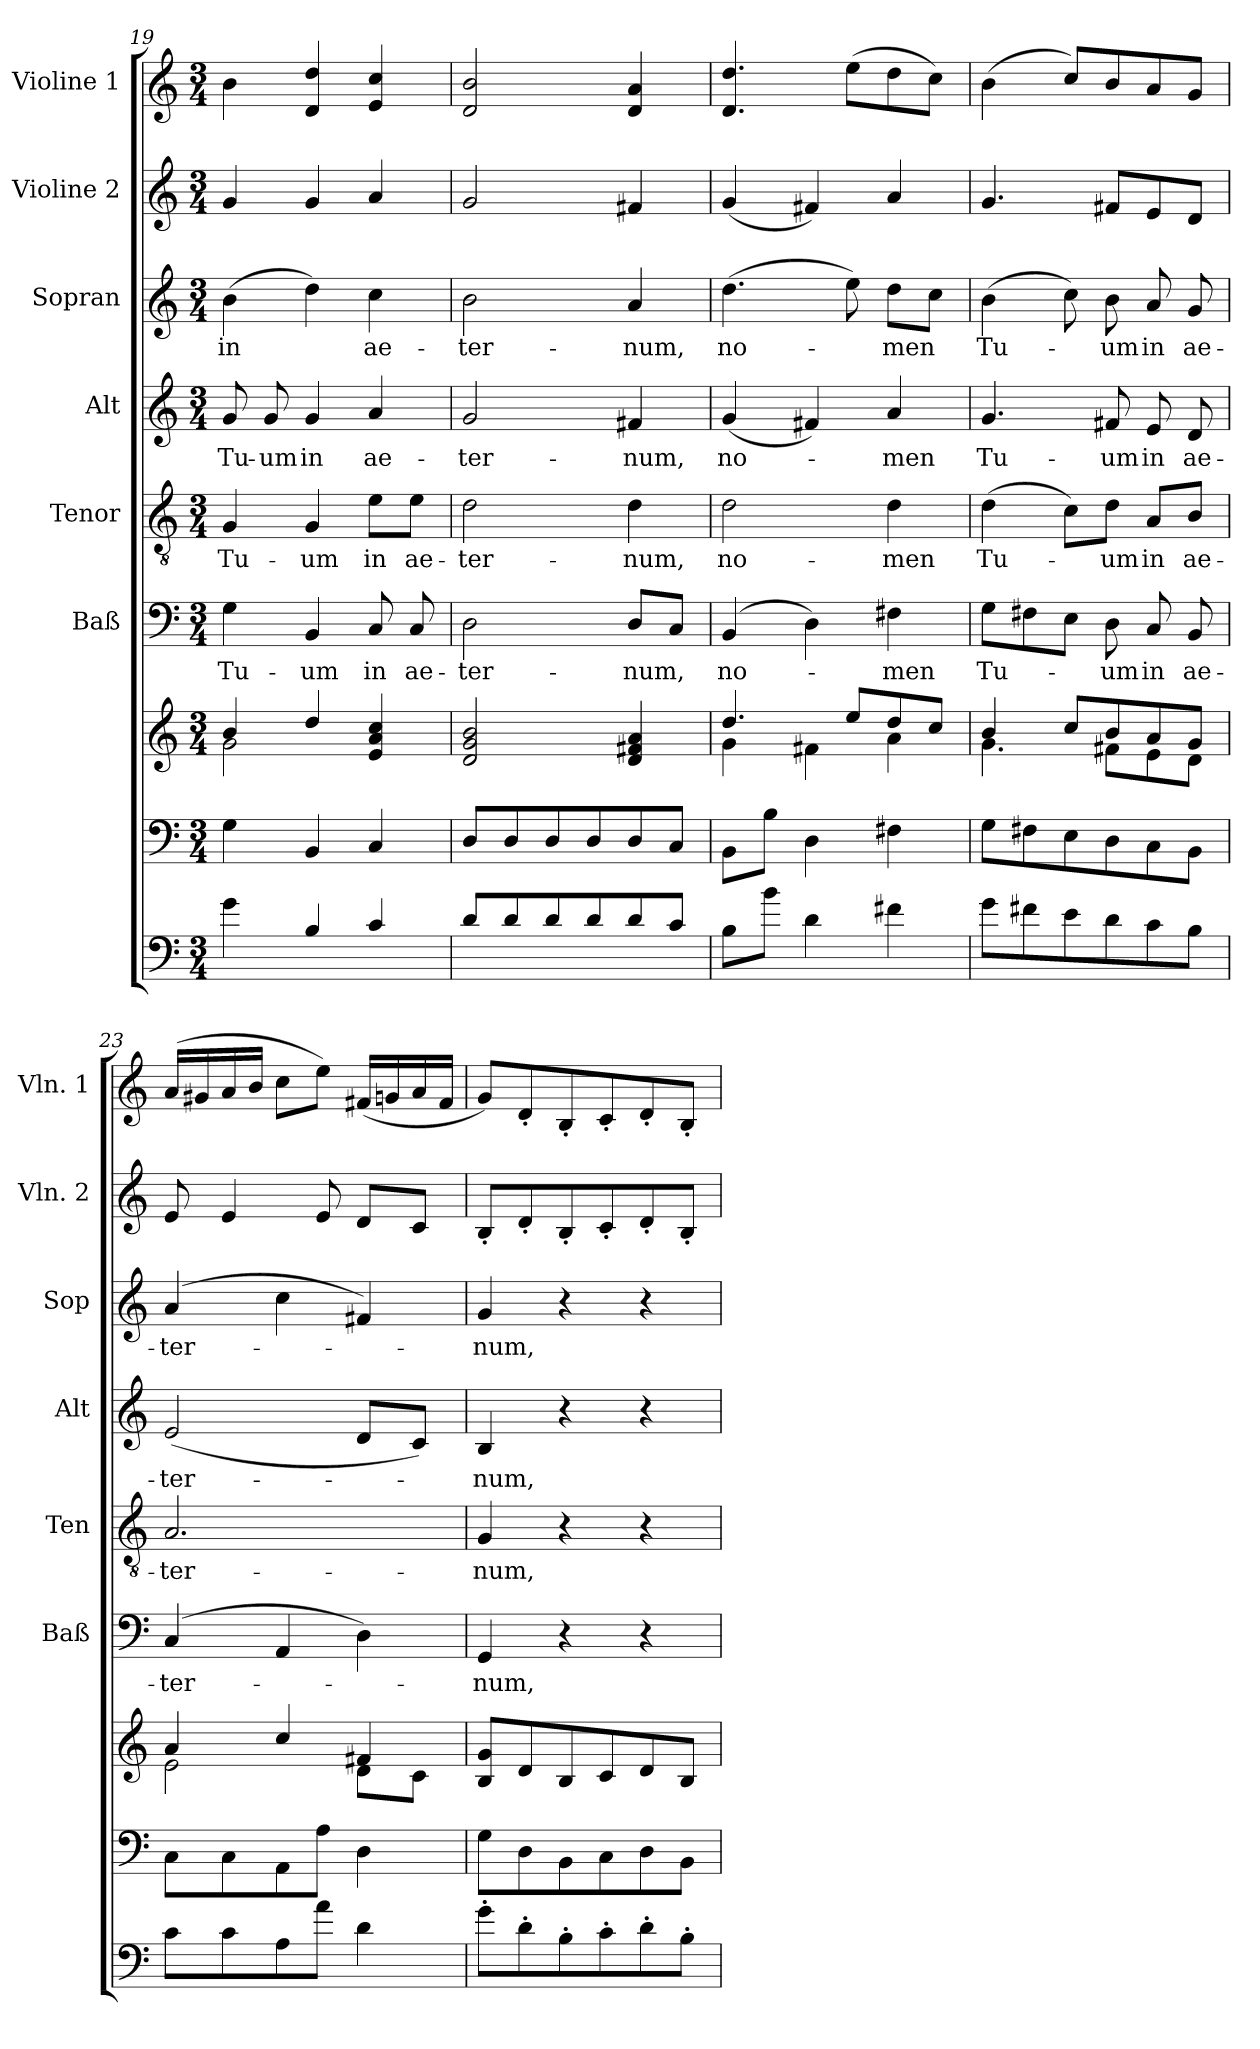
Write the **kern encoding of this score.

**kern	**kern	**kern	**kern	**text	**kern	**text	**kern	**text	**kern	**text	**kern	**kern
*part8	*part7	*part7	*part6	*part6	*part5	*part5	*part4	*part4	*part3	*part3	*part2	*part1
*staff9	*staff8	*staff7	*staff6	*staff6	*staff5	*staff5	*staff4	*staff4	*staff3	*staff3	*staff2	*staff1
*	*	*	*I"Baß	*	*I"Tenor	*	*I"Alt	*	*I"Sopran	*	*I"Violine 2	*I"Violine 1
*	*	*	*I'Baß	*	*I'Ten	*	*I'Alt	*	*I'Sop	*	*I'Vln. 2	*I'Vln. 1
*clefF4	*clefF4	*clefG2	*clefF4	*	*clefGv2	*	*clefG2	*	*clefG2	*	*clefG2	*clefG2
*ITrd7c12	*	*	*	*	*	*	*	*	*	*	*	*
*k[]	*k[]	*k[]	*k[]	*	*k[]	*	*k[]	*	*k[]	*	*k[]	*k[]
*C:	*C:	*C:	*C:	*	*C:	*	*C:	*	*C:	*	*C:	*C:
*M3/4	*M3/4	*M3/4	*M3/4	*	*M3/4	*	*M3/4	*	*M3/4	*	*M3/4	*M3/4
=19	=19	=19	=19	=19	=19	=19	=19	=19	=19	=19	=19	=19
*	*	*^	*	*	*	*	*	*	*	*	*	*
!	!	!	!	!	!LO:LY:b	!	!LO:LY:b	!	!LO:LY:b	!	!LO:LY:b	!	!
4G\	4G\	4b/	2g\	4G\	Tu-	4G/	Tu-	8g/	Tu-	(>4b\	in	4g/	4b\
!	!	!	!	!	!	!	!	!	!LO:LY:b	!	!	!	!
.	.	.	.	.	.	.	.	8g/	-um	.	.	.	.
!	!	!	!	!	!LO:LY:b	!	!LO:LY:b	!	!LO:LY:b	!	!	!	!
4BB/	4BB/	4dd/	.	4BB/	-um	4G/	-um	4g/	in	4dd\)	.	4g/	4d/ 4dd/
!	!	!	!	!	!LO:LY:b	!	!LO:LY:b	!	!LO:LY:b	!	!LO:LY:b	!	!
4C/	4C/	4e/ 4a/ 4cc/	4ryy	8C/	in	8e\L	in	4a/	ae-	4cc\	ae-	4a/	4e/ 4cc/
!	!	!	!	!	!LO:LY:b	!	!LO:LY:b	!	!	!	!	!	!
.	.	.	.	8C/	ae-	8e\J	ae-	.	.	.	.	.	.
*	*	*v	*v	*	*	*	*	*	*	*	*	*	*
=20	=20	=20	=20	=20	=20	=20	=20	=20	=20	=20	=20	=20
!	!	!	!	!LO:LY:b	!	!LO:LY:b	!	!LO:LY:b	!	!LO:LY:b	!	!
8D/L	8D/L	2d/ 2g/ 2b/	2D\	-ter-	2d\	-ter-	2g/	-ter-	2b\	-ter-	2g/	2d/ 2b/
8D/	8D/	.	.	.	.	.	.	.	.	.	.	.
8D/	8D/	.	.	.	.	.	.	.	.	.	.	.
8D/	8D/	.	.	.	.	.	.	.	.	.	.	.
!	!	!	!	!LO:LY:b	!	!LO:LY:b	!	!LO:LY:b	!	!LO:LY:b	!	!
8D/	8D/	4d/ 4f#X/ 4a/	8D/L	-num,	4d\	-num,	4f#X/	-num,	4a/	-num,	4f#X/	4d/ 4a/
8C/J	8C/J	.	8C/J	.	.	.	.	.	.	.	.	.
=21	=21	=21	=21	=21	=21	=21	=21	=21	=21	=21	=21	=21
*	*	*^	*	*	*	*	*	*	*	*	*	*
!	!	!	!	!	!LO:LY:b	!	!LO:LY:b	!	!LO:LY:b	!	!LO:LY:b	!	!
8BB\L	8BB\L	4.dd/	4g\	(4BB/	no-	2d\	no-	(<4g/	no-	(>4.dd\	no-	(<4g/	4.d/ 4.dd/
8B\J	8B\J	.	.	.	.	.	.	.	.	.	.	.	.
4D\	4D\	.	4f#X\	4D\)	.	.	.	4f#X/)	.	.	.	4f#X/)	.
.	.	8ee/L	.	.	.	.	.	.	.	8ee\)	.	.	(>8ee\L
!	!	!	!	!	!LO:LY:b	!	!LO:LY:b	!	!LO:LY:b	!	!LO:LY:b	!	!
4F#X\	4F#X\	8dd/	4a\	4F#X\	-men	4d\	-men	4a/	-men	8dd\L	-men	4a/	8dd\
.	.	8cc/J	.	.	.	.	.	.	.	8cc\J	.	.	8cc\J)
=22	=22	=22	=22	=22	=22	=22	=22	=22	=22	=22	=22	=22	=22
!	!	!	!	!	!LO:LY:b	!	!LO:LY:b	!	!LO:LY:b	!	!LO:LY:b	!	!
8G\L	8G\L	4b/	4.g\	8G\L	Tu-	(>4d\	Tu-	4.g/	Tu-	(>4b\	Tu-	4.g/	(>4b\
8F#X\	8F#X\	.	.	8F#X\	.	.	.	.	.	.	.	.	.
8E\	8E\	8cc/L	.	8E\J	.	8c\L)	.	.	.	8cc\)	.	.	8cc/L)
!	!	!	!	!	!LO:LY:b	!	!LO:LY:b	!	!LO:LY:b	!	!LO:LY:b	!	!
8D\	8D\	8b/	8f#X\L	8D\	-um	8d\J	-um	8f#X/	-um	8b\	-um	8f#X/L	8b/
!	!	!	!	!	!LO:LY:b	!	!LO:LY:b	!	!LO:LY:b	!	!LO:LY:b	!	!
8C\	8C\	8a/	8e\	8C/	in	8A/L	in	8e/	in	8a/	in	8e/	8a/
!	!	!	!	!	!LO:LY:b	!	!LO:LY:b	!	!LO:LY:b	!	!LO:LY:b	!	!
8BB\J	8BB\J	8g/J	8d\J	8BB/	ae-	8B/J	ae-	8d/	ae-	8g/	ae-	8d/J	8g/J
!!LO:PB:g=z
=23	=23	=23	=23	=23	=23	=23	=23	=23	=23	=23	=23	=23	=23
!	!	!	!	!	!LO:LY:b	!	!LO:LY:b	!	!LO:LY:b	!	!LO:LY:b	!	!
8C\L	8C\L	4a/	2e\	(<4C/	-ter-	2.A/	-ter-	(<2e/	-ter-	(4a/	-ter-	8e/	(>16a/LL
.	.	.	.	.	.	.	.	.	.	.	.	.	16g#X/
8C\	8C\	.	.	.	.	.	.	.	.	.	.	4e/	16a/
.	.	.	.	.	.	.	.	.	.	.	.	.	16b/JJ
8AA\	8AA\	4cc/	.	4AA/	.	.	.	.	.	4cc\	.	.	8cc\L
8A\J	8A\J	.	.	.	.	.	.	.	.	.	.	8e/	8ee\J)
4D\	4D\	4f#X/	8d\L	4D\)	.	.	.	8d/L	.	4f#X/)	.	8d/L	(<16f#X/LL
.	.	.	.	.	.	.	.	.	.	.	.	.	16gn/
.	.	.	8c\J	.	.	.	.	8c/J)	.	.	.	8c/J	16a/
.	.	.	.	.	.	.	.	.	.	.	.	.	16f#/JJ
*	*	*v	*v	*	*	*	*	*	*	*	*	*	*
=24	=24	=24	=24	=24	=24	=24	=24	=24	=24	=24	=24	=24
!	!	!	!	!LO:LY:b	!	!LO:LY:b	!	!LO:LY:b	!	!LO:LY:b	!	!
8G'>\L	8G\L	8B/ 8g/L	4GG/	-num,	4G/	-num,	4B/	-num,	4g/	-num,	8B'</L	8g/L)
8D'>\	8D\	8d/	.	.	.	.	.	.	.	.	8d'</	8d'</
8BB'>\	8BB\	8B/	4r	.	4r	.	4r	.	4r	.	8B'</	8B'</
8C'>\	8C\	8c/	.	.	.	.	.	.	.	.	8c'</	8c'</
8D'>\	8D\	8d/	4r	.	4r	.	4r	.	4r	.	8d'</	8d'</
8BB'>\J	8BB\J	8B/J	.	.	.	.	.	.	.	.	8B'</J	8B'</J
=	=	=	=	=	=	=	=	=	=	=	=	=
*-	*-	*-	*-	*-	*-	*-	*-	*-	*-	*-	*-	*-
